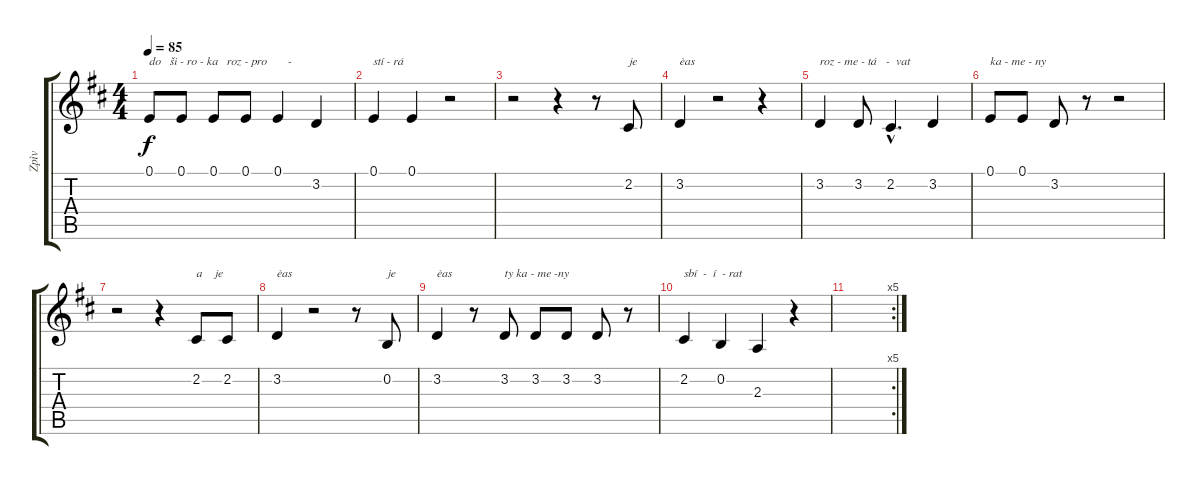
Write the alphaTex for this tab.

\track ("Zpìv" "Zpìv") {instrument flute}
\staff {score tabs}
\tuning (E4 B3 G3 D3 A2 E2) {hide}
\ts (4 4)
\tempo 85
\clef g2
\ks d
0.1.8{txt "do   ši - ro - ka   roz - pro       -" dy f} 0.1.8 0.1.8 0.1.8 0.1.4 3.2.4 |
0.1.4{txt "stí - rá"} 0.1.4 r.2 |
r.2 r.4 r.8 2.2.8{txt "je"} |
3.2.4{txt "èas"} r.2 r.4 |
3.2.4{txt "roz - me - tá   -  vat"} 3.2.8 2.2{hac}.4{d} 3.2.4 |
0.1.8{txt "ka - me - ny"} 0.1.8 3.2.8 r.8 r.2 |
r.2 r.4 2.2.8{txt "a    je"} 2.2.8 |
3.2.4{txt "èas"} r.2 r.8 0.2.8{txt "je"} |
3.2.4{txt "èas"} r.8 3.2.8{txt "ty ka - me -ny"} 3.2.8 3.2.8 3.2.8 r.8 |
2.2.4{txt "sbí  -  í  - rat"} 0.2.4 2.3.4 r.4 |
\rc 5
